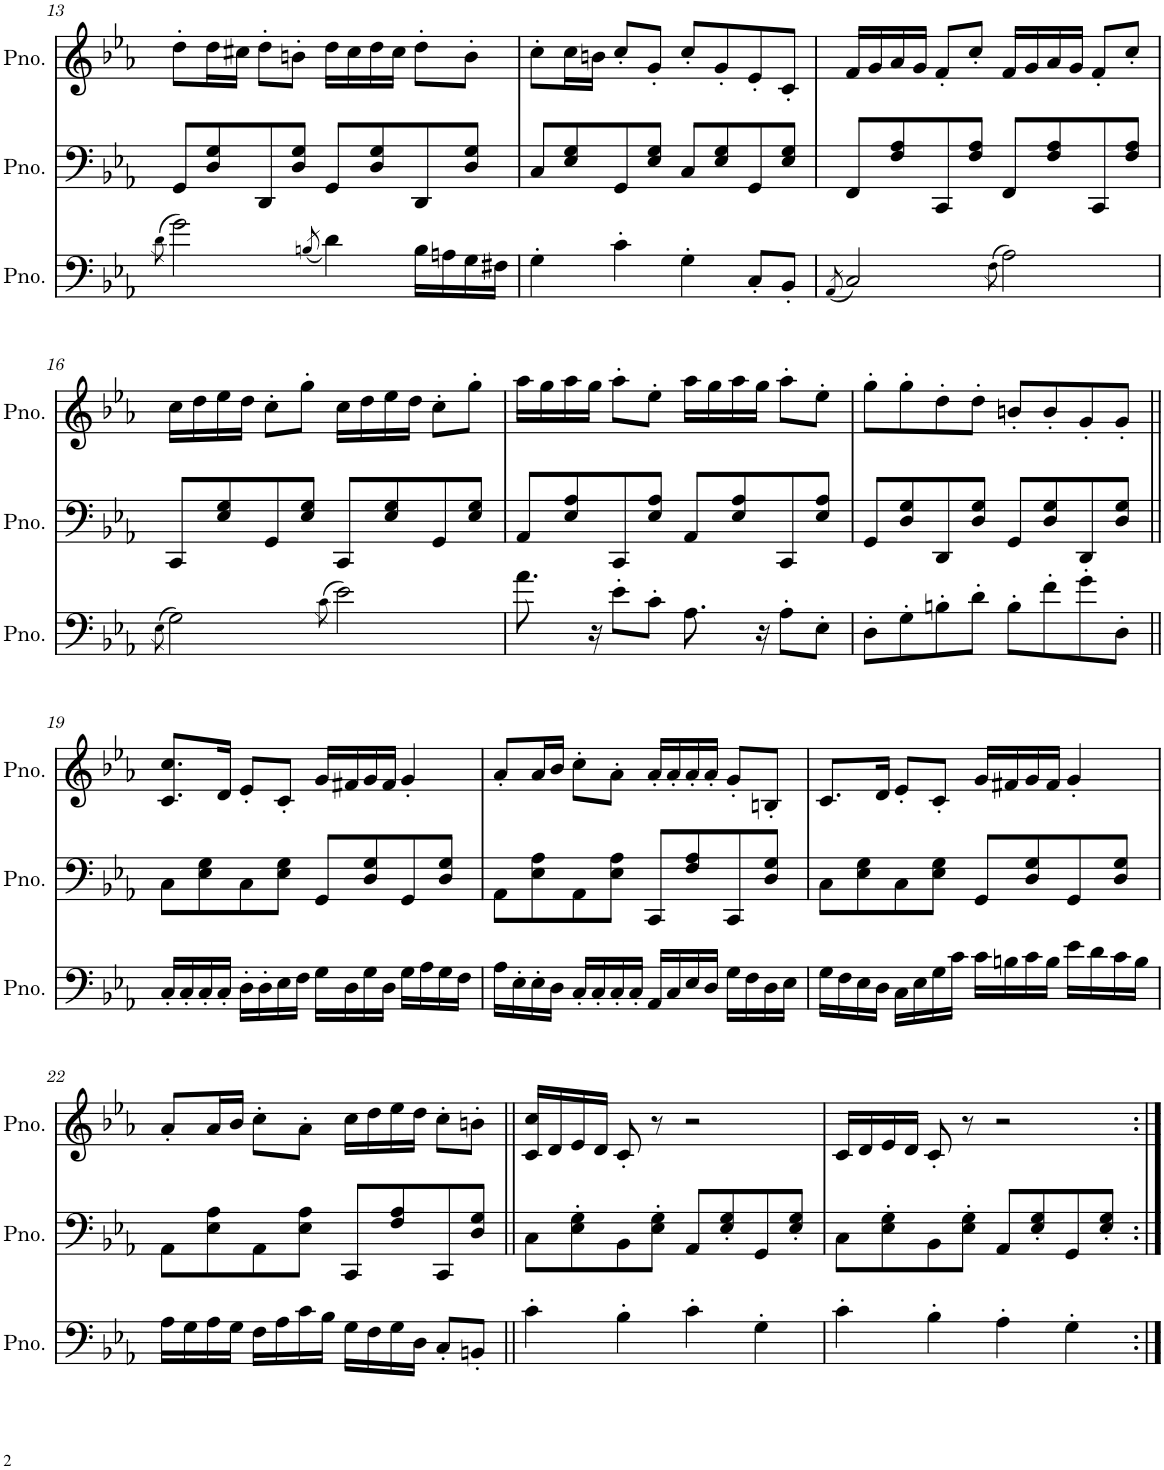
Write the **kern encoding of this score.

**kern	**kern	**kern
*part3	*part2	*part1
*staff3	*staff2	*staff1
*I"Piano	*I"Piano	*I"Piano
*I'Pno.	*I'Pno.	*I'Pno.
!!LO:PB:g=z
*clefF4	*clefF4	*clefG2
*k[b-e-a-]	*k[b-e-a-]	*k[b-e-a-]
*M4/4	*M4/4	*M4/4
*met(c)	*met(c)	*met(c)
=13	=13	=13
(8qd\	.	.
2g\)	8GG/L	8dd'\L
.	8D/ 8G/	16dd\L
.	.	16cc#X\JJ
.	8DD/	8dd'\L
.	8D/ 8G/J	8bn'\J
(8qBn/	.	.
4d\)	8GG/L	16dd\LL
.	.	16cc#\
.	8D/ 8G/	16dd\
.	.	16cc#\JJ
16B\LL	8DD/	8dd'\L
16An\	.	.
16G\	8D/ 8G/J	8b'\J
16F#X\JJ	.	.
=14	=14	=14
4G'\	8C/L	8cc'\L
.	8E-/ 8G/	16cc\L
.	.	16bn\JJ
4c'\	8GG/	8cc'/L
.	8E-/ 8G/J	8g'/J
4G'\	8C/L	8cc'/L
.	8E-/ 8G/	8g'/
8C'/L	8GG/	8e-'/
8BB-'/J	8E-/ 8G/J	8c'/J
=15	=15	=15
(8qAA-/	.	.
2C/)	8FF/L	16f/LL
.	.	16g/
.	8F/ 8A-/	16a-/
.	.	16g/JJ
.	8CC/	8f'/L
.	8F/ 8A-/J	8cc'/J
(8qF\	.	.
2A-\)	8FF/L	16f/LL
.	.	16g/
.	8F/ 8A-/	16a-/
.	.	16g/JJ
.	8CC/	8f'/L
.	8F/ 8A-/J	8cc'/J
!!LO:LB:g=z
=16	=16	=16
(8qE-\	.	.
2G\)	8CC/L	16cc\LL
.	.	16dd\
.	8E-/ 8G/	16ee-\
.	.	16dd\JJ
.	8GG/	8cc'\L
.	8E-/ 8G/J	8gg'\J
(8qc\	.	.
2e-\)	8CC/L	16cc\LL
.	.	16dd\
.	8E-/ 8G/	16ee-\
.	.	16dd\JJ
.	8GG/	8cc'\L
.	8E-/ 8G/J	8gg'\J
=17	=17	=17
8.a-\	8AA-/L	16aa-\LL
.	.	16gg\
.	8E-/ 8A-/	16aa-\
16r	.	16gg\JJ
8e-'\L	8CC/	8aa-'\L
8c'\J	8E-/ 8A-/J	8ee-'\J
8.A-\	8AA-/L	16aa-\LL
.	.	16gg\
.	8E-/ 8A-/	16aa-\
16r	.	16gg\JJ
8A-'\L	8CC/	8aa-'\L
8E-'\J	8E-/ 8A-/J	8ee-'\J
=18	=18	=18
8D'\L	8GG/L	8gg'\L
8G'\	8D/ 8G/	8gg'\
8Bn'\	8DD/	8dd'\
8d'\J	8D/ 8G/J	8dd'\J
8B'\L	8GG/L	8bn'/L
8f'\	8D/ 8G/	8b'/
8g'\	8DD/	8g'/
8D'\J	8D/ 8G/J	8g'/J
!!LO:LB:g=z
=19||	=19||	=19||
16C'/LL	8C\L	8.c/ 8.cc/L
16C'/	.	.
16C'/	8E-\ 8G\	.
16C'/JJ	.	16d/Jk
16D'\LL	8C\	8e-'/L
16D'\	.	.
16E-\	8E-\ 8G\J	8c'/J
16F\JJ	.	.
16G\LL	8GG/L	16g/LL
16D\	.	16f#X/
16G\	8D/ 8G/	16g/
16D\JJ	.	16f#/JJ
16G\LL	8GG/	4g'/
16A-\	.	.
16G\	8D/ 8G/J	.
16F\JJ	.	.
=20	=20	=20
16A-\LL	8AA-\L	8a-'/L
16E-'\	.	.
16E-'\	8E-\ 8A-\	16a-/L
16D\JJ	.	16b-/JJ
16C'/LL	8AA-\	8cc'\L
16C'/	.	.
16C'/	8E-\ 8A-\J	8a-'\J
16C'/JJ	.	.
16AA-/LL	8CC/L	16a-'/LL
16C/	.	16a-'/
16E-/	8F/ 8A-/	16a-'/
16D/JJ	.	16a-'/JJ
16G\LL	8CC/	8g'/L
16F\	.	.
16D\	8D/ 8G/J	8Bn'/J
16E-\JJ	.	.
=21	=21	=21
16G\LL	8C\L	8.c/L
16F\	.	.
16E-\	8E-\ 8G\	.
16D\JJ	.	16d/Jk
16C\LL	8C\	8e-'/L
16E-\	.	.
16G\	8E-\ 8G\J	8c'/J
16c\JJ	.	.
16c\LL	8GG/L	16g/LL
16Bn\	.	16f#X/
16c\	8D/ 8G/	16g/
16B\JJ	.	16f#/JJ
16e-\LL	8GG/	4g'/
16d\	.	.
16c\	8D/ 8G/J	.
16B\JJ	.	.
!!LO:LB:g=z
=22	=22	=22
16A-\LL	8AA-\L	8a-'/L
16G\	.	.
16A-\	8E-\ 8A-\	16a-/L
16G\JJ	.	16b-/JJ
16F\LL	8AA-\	8cc'\L
16A-\	.	.
16c\	8E-\ 8A-\J	8a-'\J
16B-\JJ	.	.
16G\LL	8CC/L	16cc\LL
16F\	.	16dd\
16G\	8F/ 8A-/	16ee-\
16D\JJ	.	16dd\JJ
8C'/L	8CC/	8cc'\L
8BBn'/J	8D/ 8G/J	8bn'\J
=23||	=23||	=23||
4c'\	8C\L	16c/ 16cc/LL
.	.	16d/
.	8E-\' 8G\'	16e-/
.	.	16d/JJ
4B-'\	8BB-\	8c'/
.	8E-\' 8G\'J	8r
4c'\	8AA-/L	2r
.	8E-/' 8G/'	.
4G'\	8GG/	.
.	8E-/' 8G/'J	.
=24	=24	=24
4c'\	8C\L	16c/LL
.	.	16d/
.	8E-\' 8G\'	16e-/
.	.	16d/JJ
4B-'\	8BB-\	8c'/
.	8E-\' 8G\'J	8r
4A-'\	8AA-/L	2r
.	8E-/' 8G/'	.
4G'\	8GG/	.
.	8E-/' 8G/'J	.
=:|!	=:|!	=:|!
*-	*-	*-
